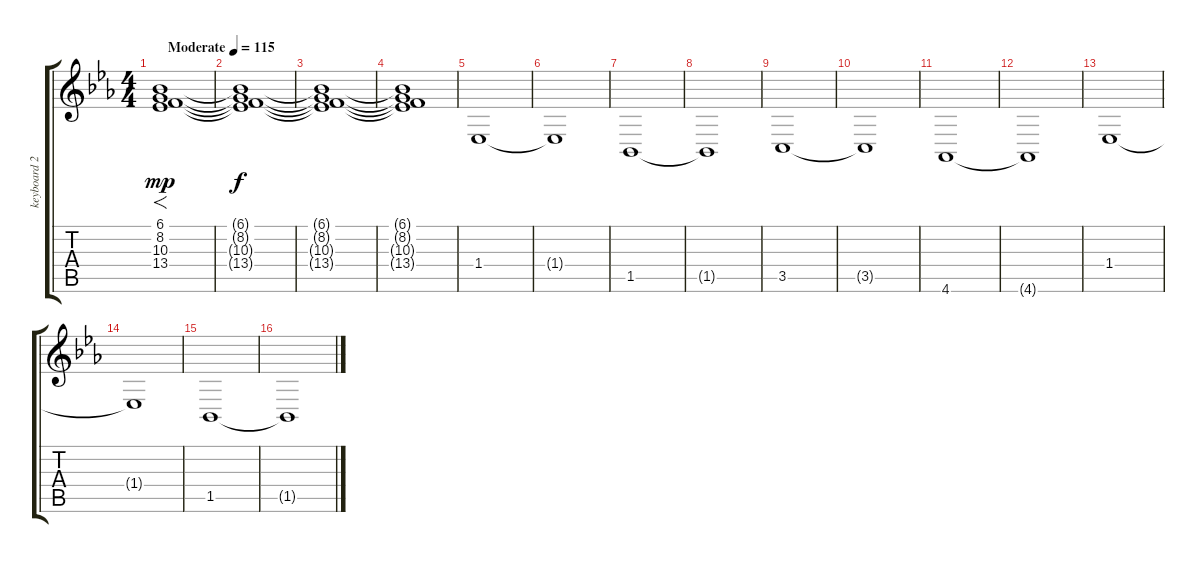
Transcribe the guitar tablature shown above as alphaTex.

\track ("keyboard 2" "keyboard 2") {instrument stringensemble1}
\staff {score tabs}
\tuning (E4 B3 G3 D3 A2 E2) {hide}
\ts (4 4)
\tempo (115 "Moderate")
\clef g2
\ks eb
(6.1 8.2 10.3 13.4).1{f dy mp instrument stringensemble1} |
(6.1{t} 8.2{t} 10.3{t} 13.4{t}).1{dy f} |
(6.1{t} 8.2{t} 10.3{t} 13.4{t}).1 |
(6.1{t} 8.2{t} 10.3{t} 13.4{t}).1 |
1.4.1 |
1.4{t}.1 |
1.5.1 |
1.5{t}.1 |
3.5.1 |
3.5{t}.1 |
4.6.1 |
4.6{t}.1 |
1.4.1 |
1.4{t}.1 |
1.5.1 |
1.5{t}.1
